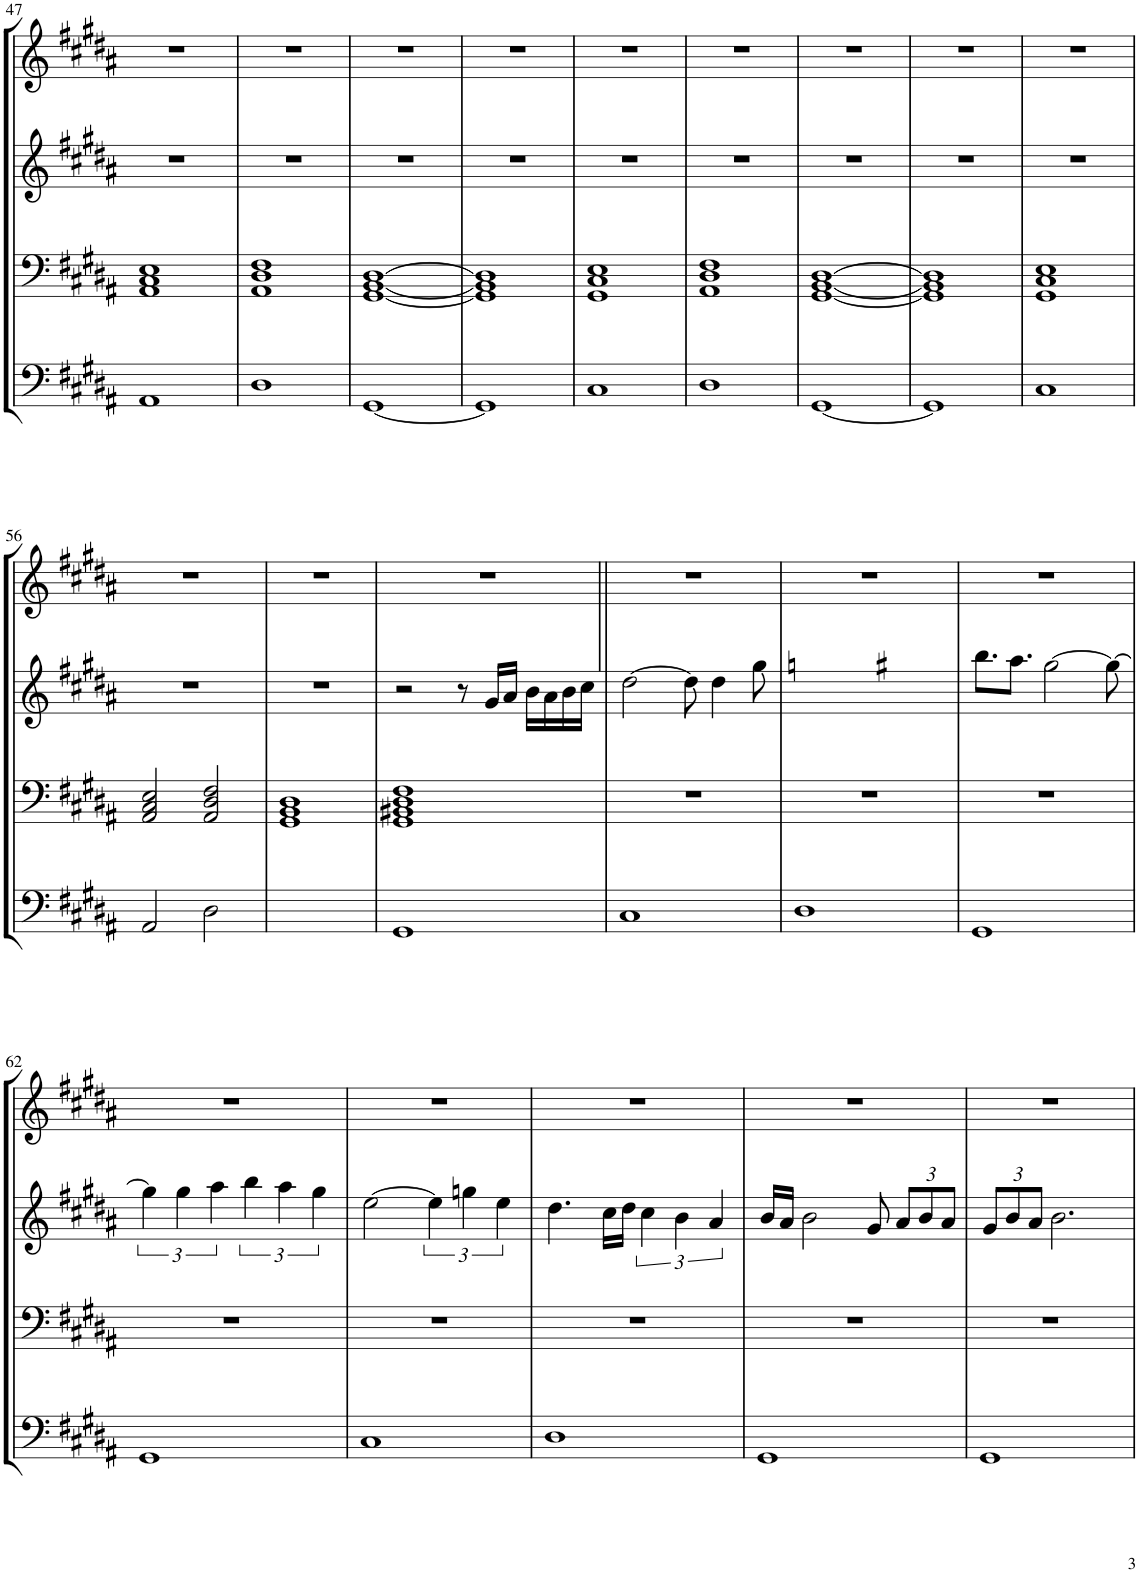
**kern	**kern	**kern	**kern
*part4	*part3	*part2	*part1
*staff4	*staff3	*staff2	*staff1
*I"Tuba	*I"Trombone	*I"Bb Trumpet 2	*I"Bb Trumpet 1
*I'Tba	*I'Trb	*I'Tpt	*I'Tpt
!!LO:PB:g=z
*clefF4	*clefF4	*clefG2	*clefG2
*	*	*ITrd1c2	*ITrd1c2
*k[f#c#g#d#a#]	*k[f#c#g#d#a#]	*k[f#c#g#d#a#]	*k[f#c#g#d#a#]
*M4/4	*M4/4	*M4/4	*M4/4
=47	=47	=47	=47
1AA#	1AA# 1C# 1E	1r	1r
=48	=48	=48	=48
1D#	1AA# 1D# 1F#	1r	1r
=49	=49	=49	=49
[1GG#	[1GG# [1BB [1D#	1r	1r
=50	=50	=50	=50
1GG#]	1GG#] 1BB] 1D#]	1r	1r
=51	=51	=51	=51
1C#	1GG# 1C# 1E	1r	1r
=52	=52	=52	=52
1D#	1AA# 1D# 1F#	1r	1r
=53	=53	=53	=53
[1GG#	[1GG# [1BB [1D#	1r	1r
=54	=54	=54	=54
1GG#]	1GG#] 1BB] 1D#]	1r	1r
=55	=55	=55	=55
1C#	1GG# 1C# 1E	1r	1r
!!LO:LB:g=z
=56	=56	=56	=56
2AA#/	2AA#/ 2C#/ 2E/	1r	1r
2D#\	2AA#/ 2D#/ 2F#/	.	.
=57	=57	=57	=57
1GG#	1GG# 1BB 1D#	1r	1r
=58	=58	=58	=58
1GG#	1GG# 1BB#X 1D# 1F#	2r	1r
.	.	8r	.
.	.	16g#/LL	.
.	.	16a#/JJ	.
.	.	16b\LL	.
.	.	16a#\	.
.	.	16b\	.
.	.	16cc#\JJ	.
=59||	=59||	=59||	=59||
1C#	1r	[2dd#\	1r
.	.	8dd#\]	.
.	.	4dd#\	.
.	.	8gg#\	.
=60	=60	=60	=60
1D#	1r	[2ggn	1r
.	.	8gg]	.
.	.	4gg#X	.
.	.	8aa#	.
=61	=61	=61	=61
1GG#	1r	8.bb\L	1r
.	.	8.aa#\J	.
.	.	[2gg#\	.
.	.	8gg#\_	.
!!LO:LB:g=z
=62	=62	=62	=62
1GG#	1r	6gg#\]	1r
.	.	6gg#\	.
.	.	6aa#\	.
.	.	6bb\	.
.	.	6aa#\	.
.	.	6gg#\	.
=63	=63	=63	=63
1C#	1r	[2ee\	1r
.	.	6ee\]	.
.	.	6ggn\	.
.	.	6ee\	.
=64	=64	=64	=64
1D#	1r	4.dd#\	1r
.	.	16cc#\LL	.
.	.	16dd#\JJ	.
.	.	6cc#\	.
.	.	6b\	.
.	.	6a#/	.
=65	=65	=65	=65
1GG#	1r	16b/LL	1r
.	.	16a#/JJ	.
.	.	2b\	.
.	.	8g#/	.
*	*	*Xbrackettup	*
.	.	12a#/L	.
.	.	12b/	.
.	.	12a#/J	.
=66	=66	=66	=66
1GG#	1r	12g#/L	1r
.	.	12b/	.
.	.	12a#/J	.
.	.	2.b\	.
=	=	=	=
*-	*-	*-	*-
